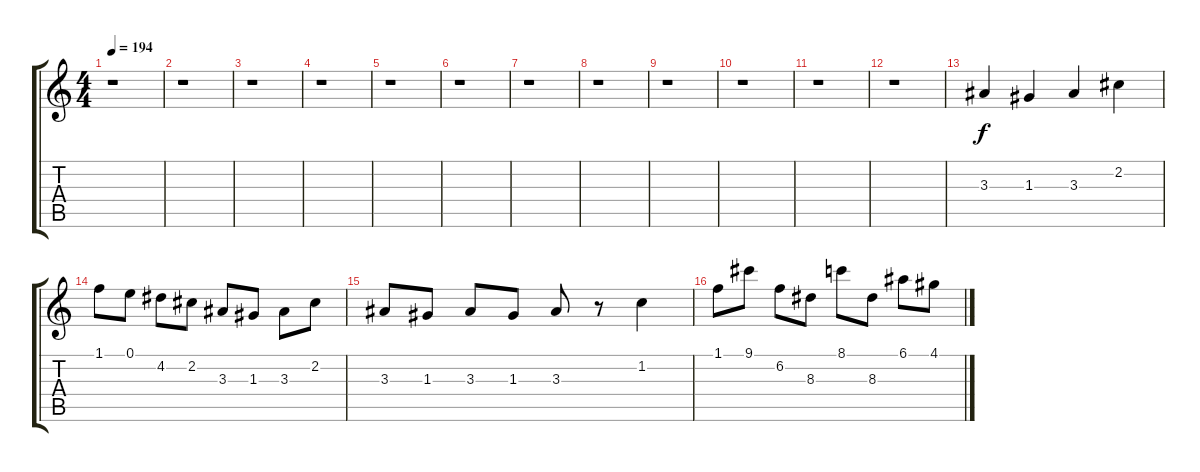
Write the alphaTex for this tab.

\track "" {instrument distortionguitar}
\staff {score tabs}
\tuning (E4 B3 G3 D3 A2 E2) {hide}
\ts (4 4)
\tempo 194
\clef g2
\ks c
r.1{dy f} |
r.1 |
r.1 |
r.1 |
r.1 |
r.1 |
r.1 |
r.1 |
r.1 |
r.1 |
r.1 |
r.1 |
3.3.4 1.3.4 3.3.4 2.2.4 |
1.1.8 0.1.8 4.2.8 2.2.8 3.3.8 1.3.8 3.3.8 2.2.8 |
3.3.8 1.3.8 3.3.8 1.3.8 3.3.8 r.8 1.2.4 |
1.1.8 9.1.8 6.2.8 8.3.8 8.1.8 8.3.8 6.1.8 4.1.8
